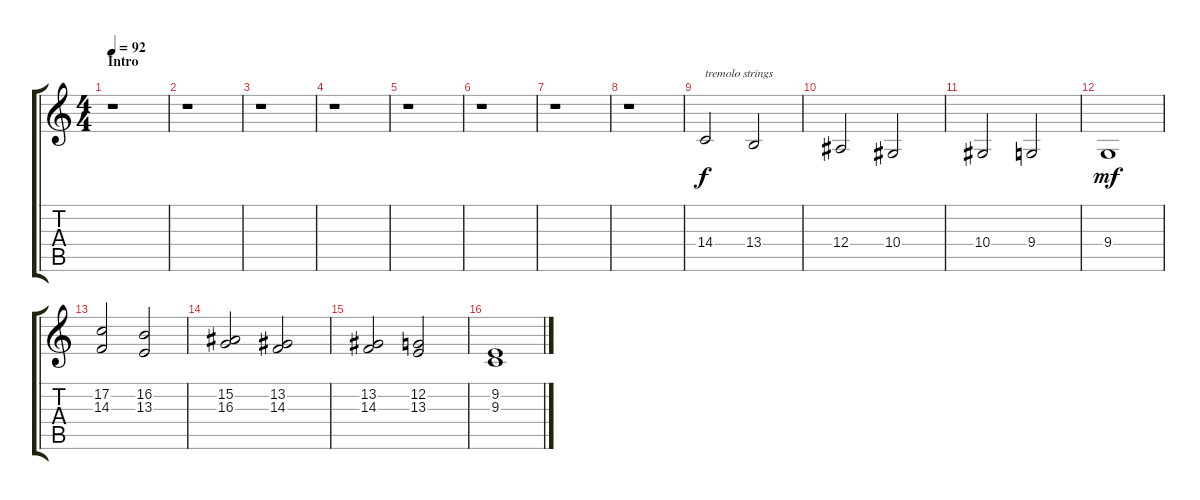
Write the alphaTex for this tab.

\track "" {instrument stringensemble1}
\staff {score tabs}
\tuning (C4 G3 Eb3 Bb2 F2 C2) {hide}
\ts (4 4)
\section ("" "Intro")
\tempo 92
\clef g2
\ks c
r.1{dy f instrument stringensemble1} |
r.1 |
r.1 |
r.1 |
r.1 |
r.1 |
r.1 |
r.1 |
14.4.2{txt "tremolo strings"} 13.4.2 |
12.4.2 10.4.2 |
10.4.2 9.4.2 |
9.4.1{dy mf} |
(17.2 14.3).2 (16.2 13.3).2 |
(15.2 16.3).2 (13.2 14.3).2 |
(13.2 14.3).2 (12.2 13.3).2 |
(9.2 9.3).1
